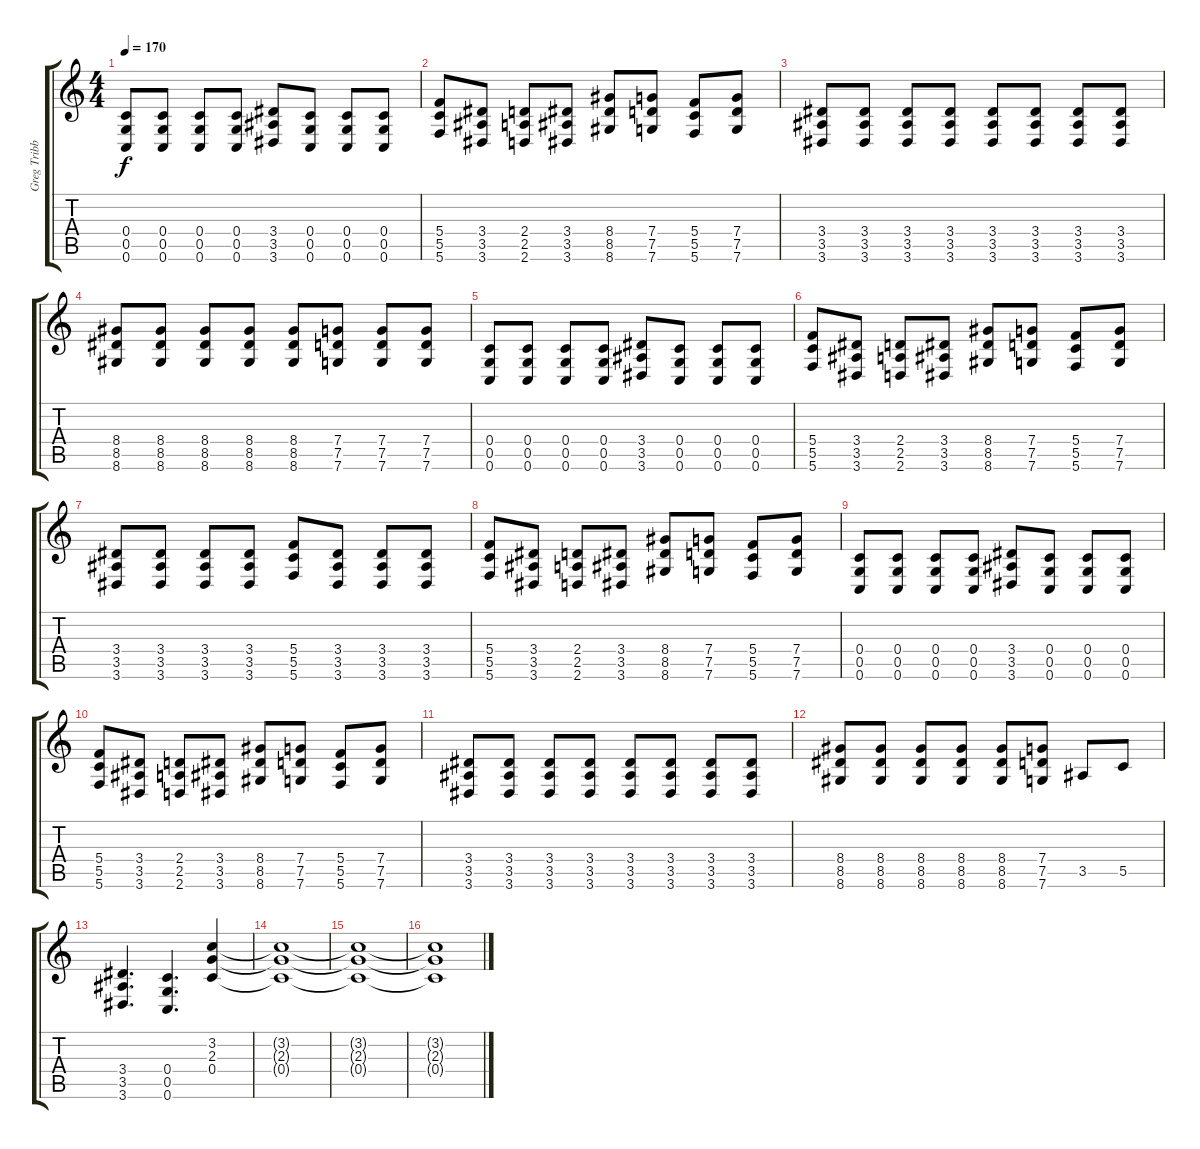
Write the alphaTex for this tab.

\track ("Greg Tribbett" "Greg Tribb") {instrument distortionguitar}
\staff {score tabs}
\tuning (D4 A3 F3 C3 G2 C2) {hide}
\ts (4 4)
\tempo 170
\clef g2
\ks c
(0.4 0.5 0.6).8{dy f} (0.4 0.5 0.6).8 (0.4 0.5 0.6).8 (0.4 0.5 0.6).8 (3.4 3.5 3.6).8 (0.4 0.5 0.6).8 (0.4 0.5 0.6).8 (0.4 0.5 0.6).8 |
(5.4 5.5 5.6).8 (3.4 3.5 3.6).8 (2.4 2.5 2.6).8 (3.4 3.5 3.6).8 (8.4 8.5 8.6).8 (7.4 7.5 7.6).8 (5.4 5.5 5.6).8 (7.4 7.5 7.6).8 |
(3.4 3.5 3.6).8 (3.4 3.5 3.6).8 (3.4 3.5 3.6).8 (3.4 3.5 3.6).8 (3.4 3.5 3.6).8 (3.4 3.5 3.6).8 (3.4 3.5 3.6).8 (3.4 3.5 3.6).8 |
(8.4 8.5 8.6).8 (8.4 8.5 8.6).8 (8.4 8.5 8.6).8 (8.4 8.5 8.6).8 (8.4 8.5 8.6).8 (7.4 7.5 7.6).8 (7.4 7.5 7.6).8 (7.4 7.5 7.6).8 |
(0.4 0.5 0.6).8 (0.4 0.5 0.6).8 (0.4 0.5 0.6).8 (0.4 0.5 0.6).8 (3.4 3.5 3.6).8 (0.4 0.5 0.6).8 (0.4 0.5 0.6).8 (0.4 0.5 0.6).8 |
(5.4 5.5 5.6).8 (3.4 3.5 3.6).8 (2.4 2.5 2.6).8 (3.4 3.5 3.6).8 (8.4 8.5 8.6).8 (7.4 7.5 7.6).8 (5.4 5.5 5.6).8 (7.4 7.5 7.6).8 |
(3.4 3.5 3.6).8 (3.4 3.5 3.6).8 (3.4 3.5 3.6).8 (3.4 3.5 3.6).8 (5.4 5.5 5.6).8 (3.4 3.5 3.6).8 (3.4 3.5 3.6).8 (3.4 3.5 3.6).8 |
(5.4 5.5 5.6).8 (3.4 3.5 3.6).8 (2.4 2.5 2.6).8 (3.4 3.5 3.6).8 (8.4 8.5 8.6).8 (7.4 7.5 7.6).8 (5.4 5.5 5.6).8 (7.4 7.5 7.6).8 |
(0.4 0.5 0.6).8 (0.4 0.5 0.6).8 (0.4 0.5 0.6).8 (0.4 0.5 0.6).8 (3.4 3.5 3.6).8 (0.4 0.5 0.6).8 (0.4 0.5 0.6).8 (0.4 0.5 0.6).8 |
(5.4 5.5 5.6).8 (3.4 3.5 3.6).8 (2.4 2.5 2.6).8 (3.4 3.5 3.6).8 (8.4 8.5 8.6).8 (7.4 7.5 7.6).8 (5.4 5.5 5.6).8 (7.4 7.5 7.6).8 |
(3.4 3.5 3.6).8 (3.4 3.5 3.6).8 (3.4 3.5 3.6).8 (3.4 3.5 3.6).8 (3.4 3.5 3.6).8 (3.4 3.5 3.6).8 (3.4 3.5 3.6).8 (3.4 3.5 3.6).8 |
(8.4 8.5 8.6).8 (8.4 8.5 8.6).8 (8.4 8.5 8.6).8 (8.4 8.5 8.6).8 (8.4 8.5 8.6).8 (7.4 7.5 7.6).8 3.5.8 5.5.8 |
(3.4 3.5 3.6).4{d} (0.4 0.5 0.6).4{d} (3.2 2.3 0.4).4 |
(3.2{t} 2.3{t} 0.4{t}).1 |
(3.2{t} 2.3{t} 0.4{t}).1 |
(3.2{t} 2.3{t} 0.4{t}).1
